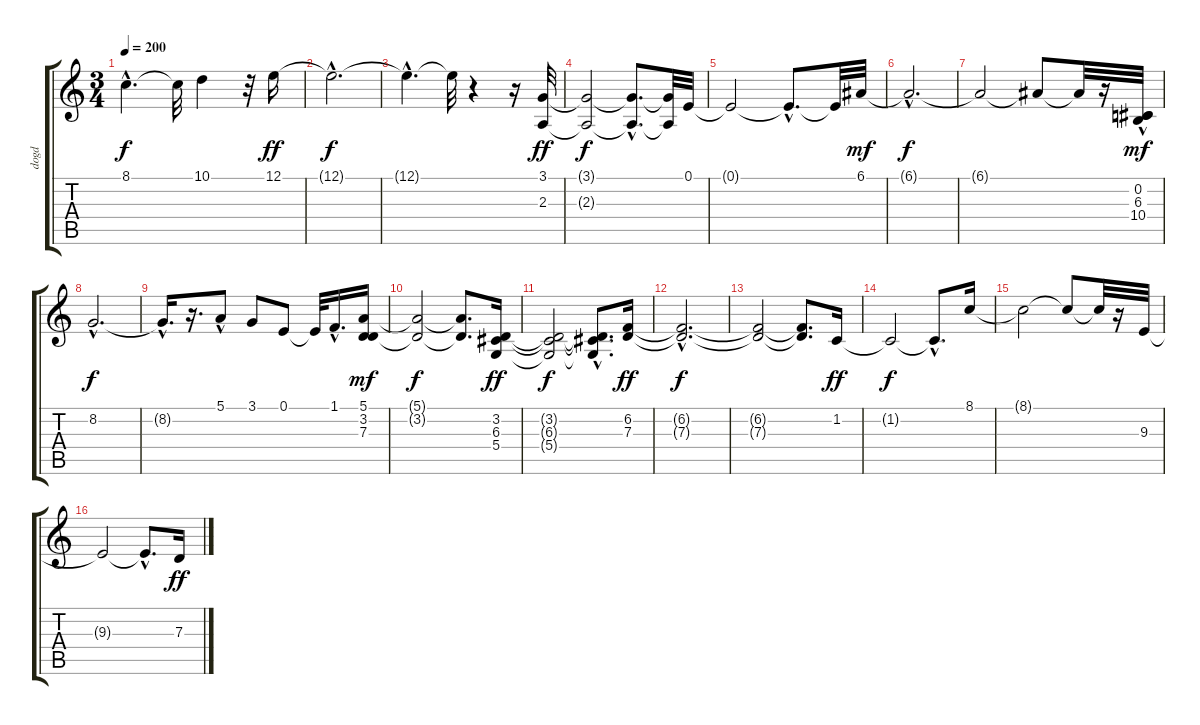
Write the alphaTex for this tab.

\track ("dogd" "dogd") {instrument seashore}
\staff {score tabs}
\tuning (E4 B3 G3 D3 A2 E2) {hide}
\ts (3 4)
\tempo 200
\clef g2
\ks c
8.1{hac t}.4{d dy f} 8.1{t}.32 10.1.4 r.32 12.1.16{dy ff} |
12.1{hac t}.2{d dy f} |
12.1{hac t}.4{d} 12.1{t}.32 r.4 r.16 (3.1 2.3).32{dy ff} |
(3.1{t} 2.3{t}).2{dy f} (3.1{hac t} 2.3{hac t}).8{d} (3.1{t} 2.3{t}).32 0.1.32 |
0.1{t}.2 0.1{hac t}.8{d} 0.1{t}.32 6.1.32{dy mf} |
6.1{hac t}.2{d dy f} |
6.1{t}.2 6.1{t}.8 6.1{t}.32 r.16 (0.2 6.3 10.4{hac}).32{dy mf} |
8.2{hac}.2{d dy f} |
8.2{hac t}.16{d} r.16{d} 5.1{hac}.8 3.1.8 0.1.8 0.1{t}.32 1.1{hac}.16{d} (5.1 3.2 7.3).16{dy mf} |
(5.1{t} 3.2{t}).2{dy f} (5.1{t} 3.2{t}).8{d} (3.2 6.3 5.4).16{dy ff} |
(3.2{t} 6.3{t} 5.4{t}).2{dy f} (3.2{t} 6.3{hac t} 5.4{t}).8{d} (6.2 7.3).16{dy ff} |
(6.2{hac t} 7.3{hac t}).2{d dy f} |
(6.2{t} 7.3{t}).2 (6.2{t} 7.3{t}).8{d} 1.2.16{dy ff} |
1.2{t}.2{dy f} 1.2{hac t}.8{d} 8.1.16 |
8.1{t}.2 8.1{t}.8 8.1{t}.32 r.16 9.3.32 |
9.3{t}.2 9.3{hac t}.8{d} 7.3.16{dy ff}
